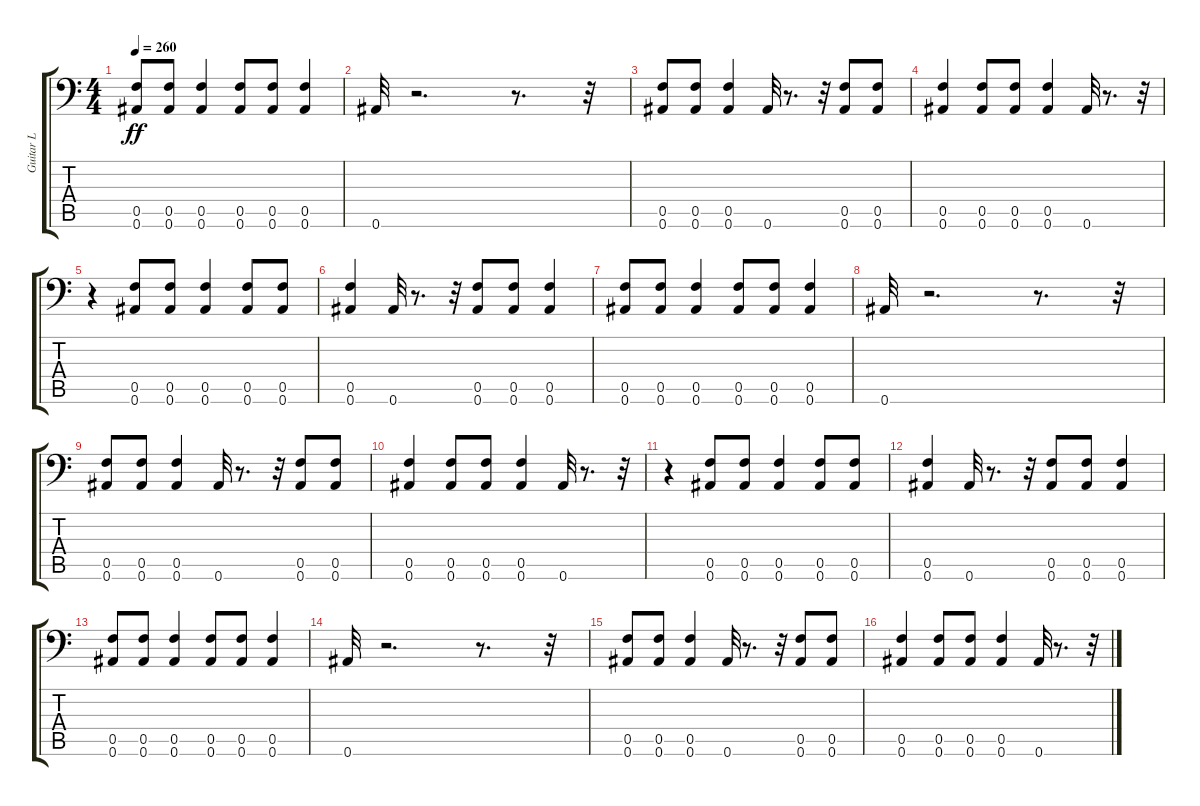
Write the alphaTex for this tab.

\track ("Guitar L" "Guitar L") {instrument distortionguitar}
\staff {score tabs}
\tuning (C4 G3 Eb3 Bb2 F2 Bb1) {hide}
\ts (4 4)
\tempo 260
\clef f4
\ks c
(0.5 0.6).8{dy ff} (0.5 0.6).8 (0.5 0.6).4 (0.5 0.6).8 (0.5 0.6).8 (0.5 0.6).4 |
0.6.32 r.2{d} r.8{d} r.32 |
(0.5 0.6).8 (0.5 0.6).8 (0.5 0.6).4 0.6.32 r.8{d} r.32 (0.5 0.6).8 (0.5 0.6).8 |
(0.5 0.6).4 (0.5 0.6).8 (0.5 0.6).8 (0.5 0.6).4 0.6.32 r.8{d} r.32 |
r.4 (0.5 0.6).8 (0.5 0.6).8 (0.5 0.6).4 (0.5 0.6).8 (0.5 0.6).8 |
(0.5 0.6).4 0.6.32 r.8{d} r.32 (0.5 0.6).8 (0.5 0.6).8 (0.5 0.6).4 |
(0.5 0.6).8 (0.5 0.6).8 (0.5 0.6).4 (0.5 0.6).8 (0.5 0.6).8 (0.5 0.6).4 |
0.6.32 r.2{d} r.8{d} r.32 |
(0.5 0.6).8 (0.5 0.6).8 (0.5 0.6).4 0.6.32 r.8{d} r.32 (0.5 0.6).8 (0.5 0.6).8 |
(0.5 0.6).4 (0.5 0.6).8 (0.5 0.6).8 (0.5 0.6).4 0.6.32 r.8{d} r.32 |
r.4 (0.5 0.6).8 (0.5 0.6).8 (0.5 0.6).4 (0.5 0.6).8 (0.5 0.6).8 |
(0.5 0.6).4 0.6.32 r.8{d} r.32 (0.5 0.6).8 (0.5 0.6).8 (0.5 0.6).4 |
(0.5 0.6).8 (0.5 0.6).8 (0.5 0.6).4 (0.5 0.6).8 (0.5 0.6).8 (0.5 0.6).4 |
0.6.32 r.2{d} r.8{d} r.32 |
(0.5 0.6).8 (0.5 0.6).8 (0.5 0.6).4 0.6.32 r.8{d} r.32 (0.5 0.6).8 (0.5 0.6).8 |
(0.5 0.6).4 (0.5 0.6).8 (0.5 0.6).8 (0.5 0.6).4 0.6.32 r.8{d} r.32
